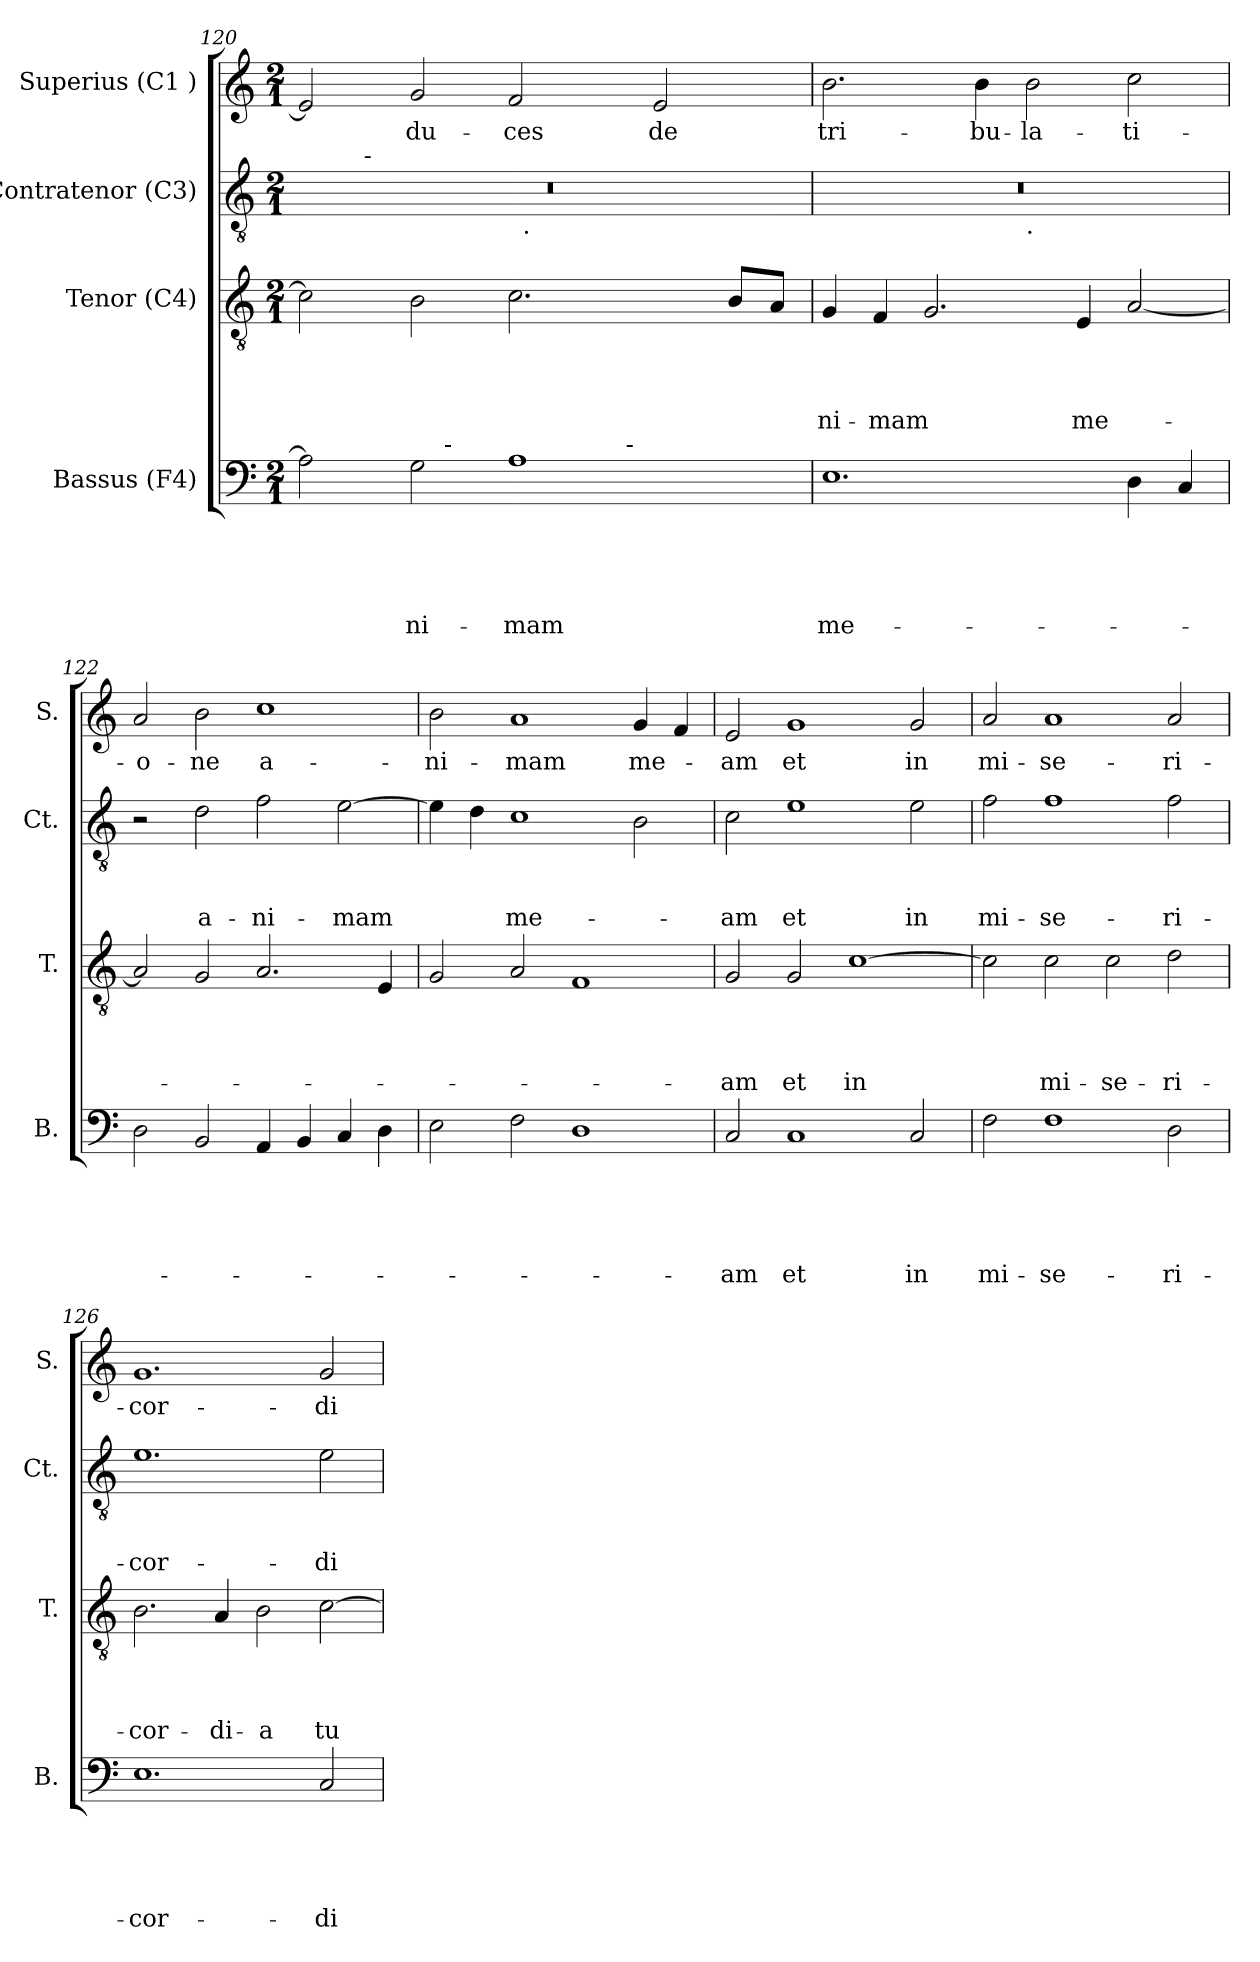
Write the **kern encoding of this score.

**kern	**text	**text	**text	**text	**text	**kern	**text	**text	**text	**text	**kern	**text	**text	**text	**kern	**text
*part4	*part4	*part4	*part4	*part4	*part4	*part3	*part3	*part3	*part3	*part3	*part2	*part2	*part2	*part2	*part1	*part1
*staff4	*staff4	*staff4	*staff4	*staff4	*staff4	*staff3	*staff3	*staff3	*staff3	*staff3	*staff2	*staff2	*staff2	*staff2	*staff1	*staff1
*I"Bassus (F4)	*	*	*	*	*	*I"Tenor (C4)	*	*	*	*	*I"Contratenor (C3)	*	*	*	*I"Superius (C1 )	*
*I'B.	*	*	*	*	*	*I'T.	*	*	*	*	*I'Ct.	*	*	*	*I'S.	*
!!LO:LB:g=z
*clefF4	*	*	*	*	*	*clefGv2	*	*	*	*	*clefGv2	*	*	*	*clefG2	*
*k[]	*	*	*	*	*	*k[]	*	*	*	*	*k[]	*	*	*	*k[]	*
*C:	*	*	*	*	*	*C:	*	*	*	*	*C:	*	*	*	*C:	*
*M2/1	*	*	*	*	*	*M2/1	*	*	*	*	*M2/1	*	*	*	*M2/1	*
=120	=120	=120	=120	=120	=120	=120	=120	=120	=120	=120	=120	=120	=120	=120	=120	=120
*^	*	*	*	*	*	*	*	*	*	*	*^	*	*	*	*	*
*	*^	*	*	*	*	*	*	*	*	*	*	*	*^	*	*	*	*	*
2A\]	2ryy	1ryy	.	.	.	.	.	2c\]	.	.	.	.	0r	4ryy	1ryy	.	.	.	2e/]	.
.	.	.	.	.	.	.	.	.	.	.	.	.	.	32ryy	.	.	.	.	.	.
!	!	!	!	!	!	!	!	!	!	!	!	!	!	!LO:TX:a:t=-	!	!	!	!	!	!
.	.	.	.	.	.	.	.	.	.	.	.	.	.	1ryy	.	.	.	.	.	.
!	!	!	!	!	!	!	!LO:LY:b	!	!	!	!	!	!	!	!	!	!	!	!	!LO:LY:b
2G\	8ryy	.	.	.	.	.	-ni-	2B\	.	.	.	.	.	.	.	.	.	.	2g/	-du-
!	!LO:TX:a:t=-	!	!	!	!	!	!	!	!	!	!	!	!	!	!	!	!	!	!	!
.	1ryy	.	.	.	.	.	.	.	.	.	.	.	.	.	.	.	.	.	.	.
!	!	!	!	!	!	!	!LO:LY:b	!	!	!	!	!	!	!	!	!	!	!	!	!LO:LY:b
1A	.	4ryy	.	.	.	.	-mam	2.c\	.	.	.	.	.	.	32ryy	.	.	.	2f/	-ces
!	!	!	!	!	!	!	!	!	!	!	!	!	!	!	!LO:TX:b:t=.	!	!	!	!	!
.	.	.	.	.	.	.	.	.	.	.	.	.	.	.	2ryy	.	.	.	.	.
.	.	8ryy	.	.	.	.	.	.	.	.	.	.	.	.	.	.	.	.	.	.
.	.	.	.	.	.	.	.	.	.	.	.	.	.	2ryy	.	.	.	.	.	.
.	.	32ryy	.	.	.	.	.	.	.	.	.	.	.	.	.	.	.	.	.	.
!	!	!LO:TX:a:t=-	!	!	!	!	!	!	!	!	!	!	!	!	!	!	!	!	!	!
.	.	2ryy	.	.	.	.	.	.	.	.	.	.	.	.	.	.	.	.	.	.
!	!	!	!	!	!	!	!	!	!	!	!	!	!	!	!	!	!	!	!	!LO:LY:b
.	.	.	.	.	.	.	.	.	.	.	.	.	.	.	.	.	.	.	2e/	de
.	.	.	.	.	.	.	.	.	.	.	.	.	.	.	4...ryy	.	.	.	.	.
.	4.ryy	.	.	.	.	.	.	.	.	.	.	.	.	.	.	.	.	.	.	.
.	.	.	.	.	.	.	.	8B/L	.	.	.	.	.	.	.	.	.	.	.	.
.	.	.	.	.	.	.	.	.	.	.	.	.	.	8..ryy	.	.	.	.	.	.
.	.	.	.	.	.	.	.	8A/J	.	.	.	.	.	.	.	.	.	.	.	.
.	.	16.ryy	.	.	.	.	.	.	.	.	.	.	.	.	.	.	.	.	.	.
=121	=121	=121	=121	=121	=121	=121	=121	=121	=121	=121	=121	=121	=121	=121	=121	=121	=121	=121	=121	=121
!	!	!	!	!	!	!	!LO:LY:b	!	!	!	!	!LO:LY:b	!	!	!	!	!	!	!	!LO:LY:b
*v	*v	*v	*	*	*	*	*	*	*	*	*	*	*	*v	*v	*	*	*	*	*
1.E	.	.	.	.	me-	4G/	.	.	.	-ni-	0r	1ryy	.	.	.	2.b\	tri-
!	!	!	!	!	!	!	!	!	!	!LO:LY:b	!	!	!	!	!	!	!
.	.	.	.	.	.	4F/	.	.	.	-mam	.	.	.	.	.	.	.
.	.	.	.	.	.	2.G/	.	.	.	.	.	.	.	.	.	.	.
!	!	!	!	!	!	!	!	!	!	!	!	!	!	!	!	!	!LO:LY:b
.	.	.	.	.	.	.	.	.	.	.	.	.	.	.	.	4b\	-bu-
!	!	!	!	!	!	!	!	!	!	!	!	!LO:TX:b:t=.	!	!	!	!	!
!	!	!	!	!	!	!	!	!	!	!	!	!	!	!	!	!	!LO:LY:b:rj
.	.	.	.	.	.	.	.	.	.	.	.	1ryy	.	.	.	2b\	-la-
!	!	!	!	!	!	!	!	!	!	!LO:LY:b	!	!	!	!	!	!	!
.	.	.	.	.	.	4E/	.	.	.	me-	.	.	.	.	.	.	.
!	!	!	!	!	!	!	!	!	!	!	!	!	!	!	!	!	!LO:LY:b
4D\	.	.	.	.	.	[<2A/	.	.	.	.	.	.	.	.	.	2cc\	-ti-
4C/	.	.	.	.	.	.	.	.	.	.	.	.	.	.	.	.	.
=122	=122	=122	=122	=122	=122	=122	=122	=122	=122	=122	=122	=122	=122	=122	=122	=122	=122
!	!	!	!	!	!	!	!	!	!	!	!	!	!	!	!	!	!LO:LY:b
*	*	*	*	*	*	*	*	*	*	*	*v	*v	*	*	*	*	*
2D\	.	.	.	.	.	2A/]	.	.	.	.	2r	.	.	.	2a/	-o-
!	!	!	!	!	!	!	!	!	!	!	!	!	!	!LO:LY:b	!	!LO:LY:b
2BB/	.	.	.	.	.	2G/	.	.	.	.	2d\	.	.	a-	2b\	-ne
!	!	!	!	!	!	!	!	!	!	!	!	!	!	!LO:LY:b	!	!LO:LY:b:rj
4AA/	.	.	.	.	.	2.A/	.	.	.	.	2f\	.	.	-ni-	1cc	a-
4BB/	.	.	.	.	.	.	.	.	.	.	.	.	.	.	.	.
!	!	!	!	!	!	!	!	!	!	!	!	!	!	!LO:LY:b	!	!
4C/	.	.	.	.	.	.	.	.	.	.	[>2e\	.	.	-mam	.	.
4D\	.	.	.	.	.	4E/	.	.	.	.	.	.	.	.	.	.
=123	=123	=123	=123	=123	=123	=123	=123	=123	=123	=123	=123	=123	=123	=123	=123	=123
!	!	!	!	!	!	!	!	!	!	!	!	!	!	!	!	!LO:LY:b
2E\	.	.	.	.	.	2G/	.	.	.	.	4e\]	.	.	.	2b\	-ni-
.	.	.	.	.	.	.	.	.	.	.	4d\	.	.	.	.	.
!	!	!	!	!	!	!	!	!	!	!	!	!	!	!LO:LY:b	!	!LO:LY:b
2F\	.	.	.	.	.	2A/	.	.	.	.	1c	.	.	me-	1a	-mam
1D	.	.	.	.	.	1F	.	.	.	.	.	.	.	.	.	.
!	!	!	!	!	!	!	!	!	!	!	!	!	!	!	!	!LO:LY:b
.	.	.	.	.	.	.	.	.	.	.	2B\	.	.	.	4g/	me-
.	.	.	.	.	.	.	.	.	.	.	.	.	.	.	4f/	.
!!LO:PB:g=z
=124	=124	=124	=124	=124	=124	=124	=124	=124	=124	=124	=124	=124	=124	=124	=124	=124
!	!	!	!	!	!LO:LY:b	!	!	!	!	!LO:LY:b	!	!	!	!LO:LY:b	!	!LO:LY:b
2C/	.	.	.	.	-am	2G/	.	.	.	-am	2c\	.	.	-am	2e/	-am
!	!	!	!	!	!LO:LY:b	!	!	!	!	!LO:LY:b	!	!	!	!LO:LY:b	!	!LO:LY:b
1C	.	.	.	.	et	2G/	.	.	.	et	1e	.	.	et	1g	et
!	!	!	!	!	!	!	!	!	!	!LO:LY:b	!	!	!	!	!	!
.	.	.	.	.	.	[>1c	.	.	.	in	.	.	.	.	.	.
!	!	!	!	!	!LO:LY:b	!	!	!	!	!	!	!	!	!LO:LY:b	!	!LO:LY:b
2C/	.	.	.	.	in	.	.	.	.	.	2e\	.	.	in	2g/	in
=125	=125	=125	=125	=125	=125	=125	=125	=125	=125	=125	=125	=125	=125	=125	=125	=125
!	!	!	!	!	!LO:LY:b	!	!	!	!	!	!	!	!	!LO:LY:b	!	!LO:LY:b
2F\	.	.	.	.	mi-	2c\]	.	.	.	.	2f\	.	.	mi-	2a/	mi-
!	!	!	!	!	!LO:LY:b	!	!	!	!	!LO:LY:b	!	!	!	!LO:LY:b	!	!LO:LY:b
1F	.	.	.	.	-se-	2c\	.	.	.	mi-	1f	.	.	-se-	1a	-se-
!	!	!	!	!	!	!	!	!	!	!LO:LY:b	!	!	!	!	!	!
.	.	.	.	.	.	2c\	.	.	.	-se-	.	.	.	.	.	.
!	!	!	!	!	!LO:LY:b	!	!	!	!	!LO:LY:b	!	!	!	!LO:LY:b	!	!LO:LY:b
2D\	.	.	.	.	-ri-	2d\	.	.	.	-ri-	2f\	.	.	-ri-	2a/	-ri-
=126	=126	=126	=126	=126	=126	=126	=126	=126	=126	=126	=126	=126	=126	=126	=126	=126
!	!	!	!	!	!LO:LY:b	!	!	!	!	!LO:LY:b	!	!	!	!LO:LY:b	!	!LO:LY:b
1.E	.	.	.	.	-cor-	2.B\	.	.	.	-cor-	1.e	.	.	-cor-	1.g	-cor-
!	!	!	!	!	!	!	!	!	!	!LO:LY:b	!	!	!	!	!	!
.	.	.	.	.	.	4A/	.	.	.	-di-	.	.	.	.	.	.
!	!	!	!	!	!	!	!	!	!	!LO:LY:b	!	!	!	!	!	!
.	.	.	.	.	.	2B\	.	.	.	-a	.	.	.	.	.	.
!	!	!	!	!	!LO:LY:b	!	!	!	!	!LO:LY:b	!	!	!	!LO:LY:b	!	!LO:LY:b
2C/	.	.	.	.	-di-	[>2c\	.	.	.	tu-	2e\	.	.	-di-	2g/	-di-
=	=	=	=	=	=	=	=	=	=	=	=	=	=	=	=	=
*-	*-	*-	*-	*-	*-	*-	*-	*-	*-	*-	*-	*-	*-	*-	*-	*-
